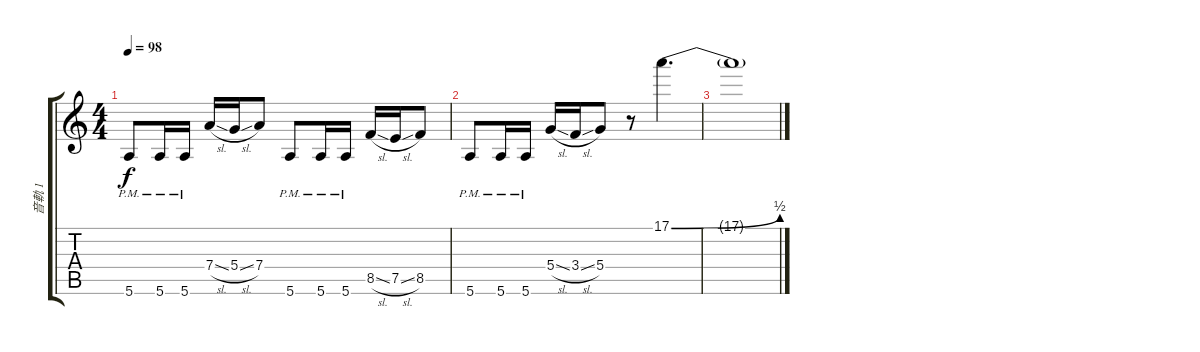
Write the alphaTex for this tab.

\track ("音軌 1" "音軌 1") {instrument overdrivenguitar}
\staff {score tabs}
\tuning (E4 B3 G3 D3 A2 E2) {hide}
\ts (4 4)
\tempo 98
\clef g2
\ks c
5.6{pm}.8{dy f} 5.6{pm}.16 5.6{pm}.16 7.4{sl}.16 5.4{sl}.16 7.4.8 5.6{pm}.8 5.6{pm}.16 5.6{pm}.16 8.5{sl}.16 7.5{sl}.16 8.5.8 |
5.6{pm}.8 5.6{pm}.16 5.6{pm}.16 5.4{sl}.16 3.4{sl}.16 5.4.8 r.8 17.1{be (bend 0 0 60 2)}.4{d} |
17.1{t}.1
